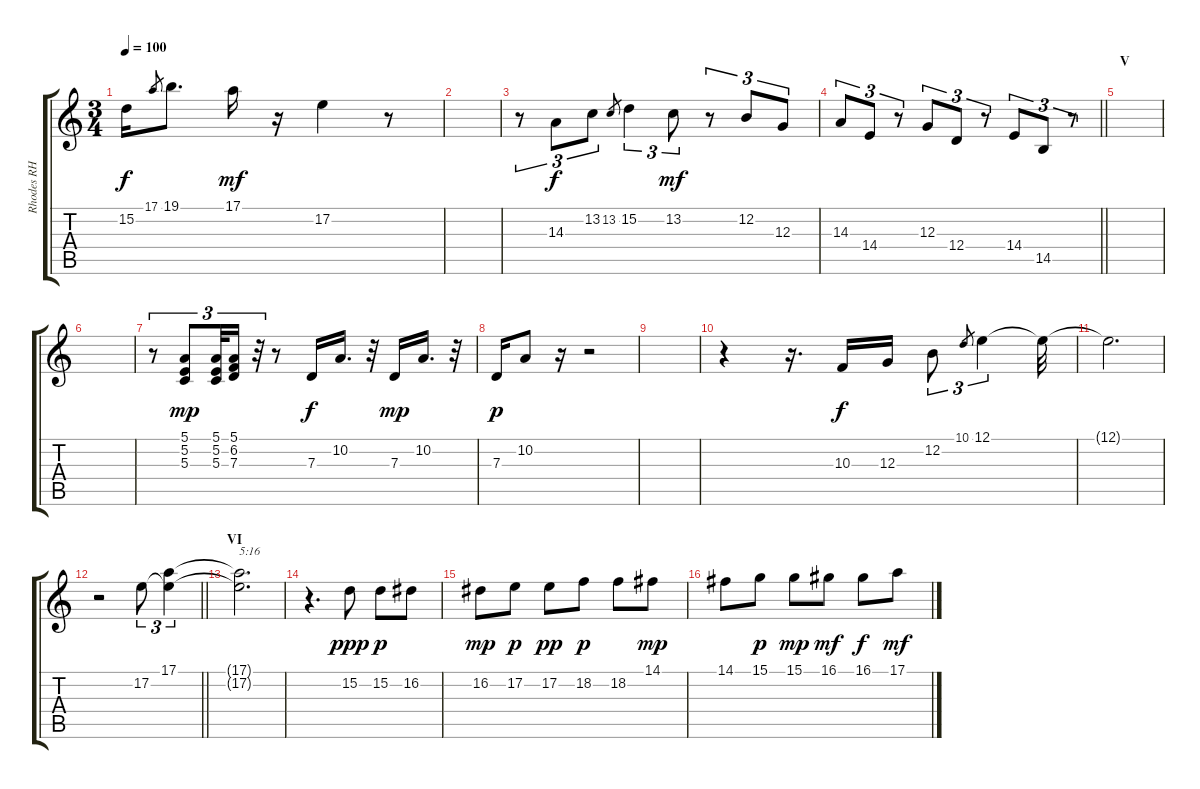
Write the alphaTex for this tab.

\track ("Rhodes RH" "Rhodes RH") {instrument electricpiano1}
\staff {score tabs}
\tuning (E4 B3 G3 D3 A2 E2) {hide}
\ts (3 4)
\tempo 100
\clef g2
\ks c
15.2{t}.16{dy f} 17.1.8{gr} 19.1.8{d} 17.1.16{dy mf} r.16 17.2.4 r.8 |
|
r.8{tu (3 2)} 14.3.8{tu (3 2) dy f} 13.2.8{tu (3 2)} 13.2.8{gr} 15.2.4{tu (3 2)} 13.2.8{tu (3 2) dy mf} r.8{tu (3 2)} 12.2.8{tu (3 2)} 12.3.8{tu (3 2)} |
\barLineRight lightlight
14.3.8{tu (3 2)} 14.4.8{tu (3 2)} r.8{tu (3 2)} 12.3.8{tu (3 2)} 12.4.8{tu (3 2)} r.8{tu (3 2)} 14.4.8{tu (3 2)} 14.5.8{tu (3 2)} r.8{tu (3 2)} |
\section ("" "V")
|
|
r.8{tu (3 2)} (5.1 5.2 5.3).8{tu (3 2) dy mp} (5.1 5.2 5.3).32{tu (3 2)} (5.1 6.2 7.3).16{tu (3 2)} r.32{tu (3 2)} r.8 7.3.16{dy f} 10.2.16{d} r.32 7.3.16{dy mp} 10.2.16{d} r.32 |
7.3.16{dy p} 10.2.8 r.16 r.2 |
|
r.4 r.16{d} 10.3.16{dy f} 12.3.16 12.2.8{tu (3 2)} 10.1.8{gr} 12.1.4{tu (3 2)} 12.1{t}.32 |
12.1{t}.2{d} |
\barLineRight lightlight
r.2 17.2.8{tu (3 2)} (17.1 17.2{t}).4{tu (3 2)} |
\section ("" "VI")
(17.1{t} 17.2{t}).2{d txt "5:16"} |
r.4{d} 15.2.8{dy ppp} 15.2.8{dy p} 16.2.8 |
16.2.8{dy mp} 17.2.8{dy p} 17.2.8{dy pp} 18.2.8{dy p} 18.2.8 14.1.8{dy mp} |
14.1.8 15.1.8{dy p} 15.1.8{dy mp} 16.1.8{dy mf} 16.1.8{dy f} 17.1.8{dy mf}
